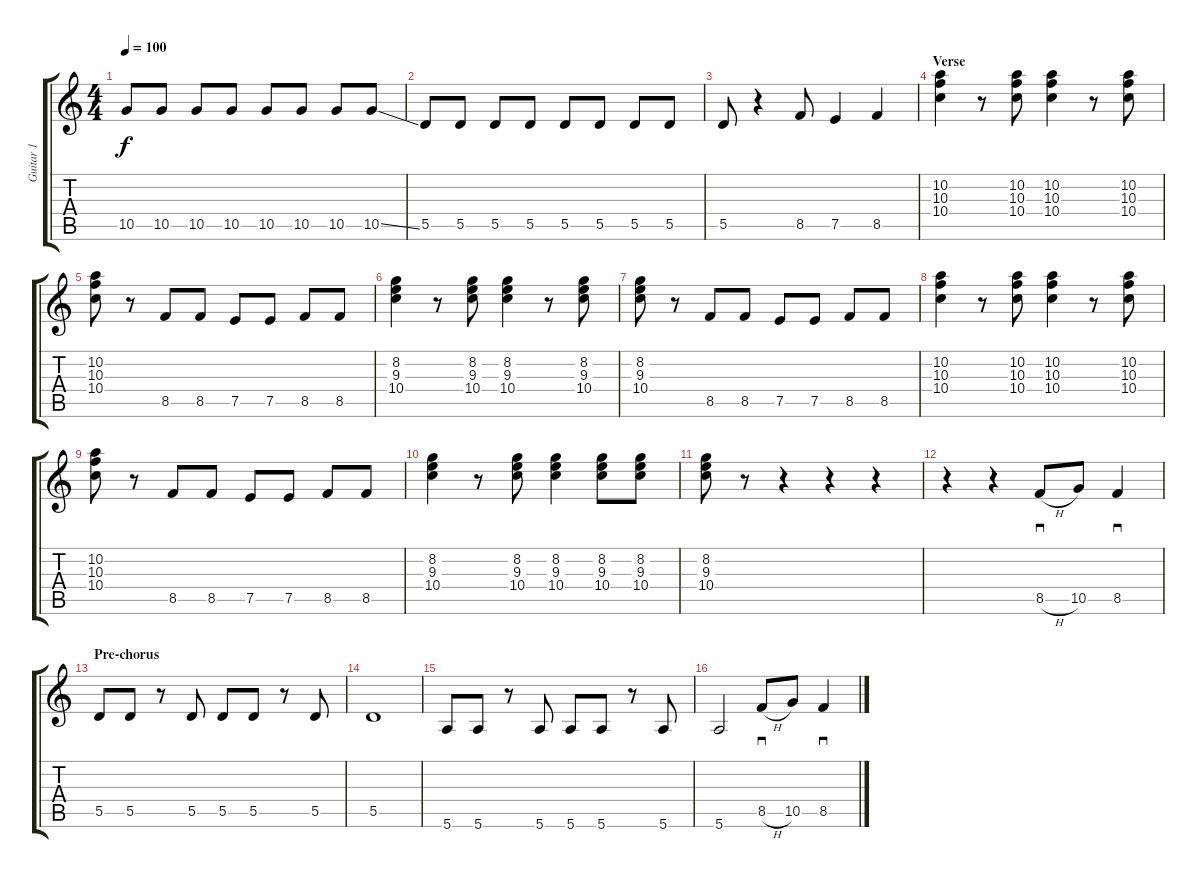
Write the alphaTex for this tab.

\track ("Guitar 1" "Guitar 1") {instrument overdrivenguitar}
\staff {score tabs}
\tuning (E4 B3 G3 D3 A2 E2) {hide}
\ts (4 4)
\tempo 100
\clef g2
\ks c
10.5.8{dy f} 10.5.8 10.5.8 10.5.8 10.5.8 10.5.8 10.5.8 10.5{ss}.8 |
5.5.8 5.5.8 5.5.8 5.5.8 5.5.8 5.5.8 5.5.8 5.5.8 |
5.5.8 r.4 8.5.8 7.5.4 8.5.4 |
\section ("" "Verse")
(10.2 10.3 10.4).4 r.8 (10.2 10.3 10.4).8 (10.2 10.3 10.4).4 r.8 (10.2 10.3 10.4).8 |
(10.2 10.3 10.4).8 r.8 8.5.8 8.5.8 7.5.8 7.5.8 8.5.8 8.5.8 |
(8.2 9.3 10.4).4 r.8 (8.2 9.3 10.4).8 (8.2 9.3 10.4).4 r.8 (8.2 9.3 10.4).8 |
(8.2 9.3 10.4).8 r.8 8.5.8 8.5.8 7.5.8 7.5.8 8.5.8 8.5.8 |
(10.2 10.3 10.4).4 r.8 (10.2 10.3 10.4).8 (10.2 10.3 10.4).4 r.8 (10.2 10.3 10.4).8 |
(10.2 10.3 10.4).8 r.8 8.5.8 8.5.8 7.5.8 7.5.8 8.5.8 8.5.8 |
(8.2 9.3 10.4).4 r.8 (8.2 9.3 10.4).8 (8.2 9.3 10.4).4 (8.2 9.3 10.4).8 (8.2 9.3 10.4).8 |
(8.2 9.3 10.4).8 r.8 r.4 r.4 r.4 |
r.4 r.4 8.5{h}.8{sd} 10.5.8 8.5.4{sd} |
\section ("" "Pre-chorus")
5.5.8 5.5.8 r.8 5.5.8 5.5.8 5.5.8 r.8 5.5.8 |
5.5.1 |
5.6.8 5.6.8 r.8 5.6.8 5.6.8 5.6.8 r.8 5.6.8 |
5.6.2 8.5{h}.8{sd} 10.5.8 8.5.4{sd}
